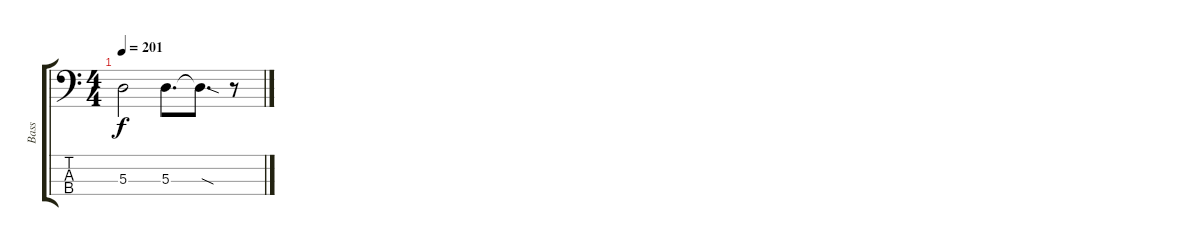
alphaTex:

\track ("Bass" "Bass") {instrument electricbasspick}
\staff {score tabs}
\tuning (G2 D2 A1 E1) {hide}
\ts (4 4)
\tempo 201
\clef f4
\ks c
5.3{t}.2{dy f} 5.3.8{d} 5.3{sod t}.8{d} r.8
